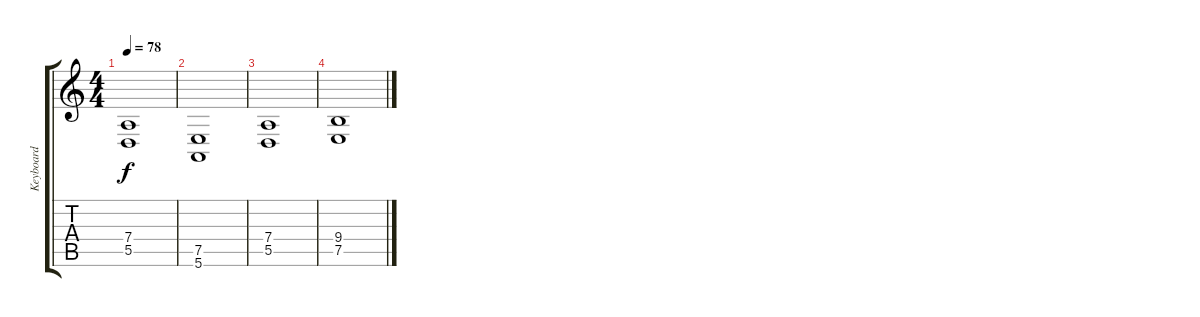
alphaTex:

\track ("Keyboard" "Keyboard") {instrument brightacousticpiano}
\staff {score tabs}
\tuning (E4 B3 G3 D3 A2 E2) {hide}
\ts (4 4)
\tempo 78
\clef g2
\ks c
(7.4 5.5).1{dy f} |
(7.5 5.6).1 |
(7.4 5.5).1 |
(9.4 7.5).1
